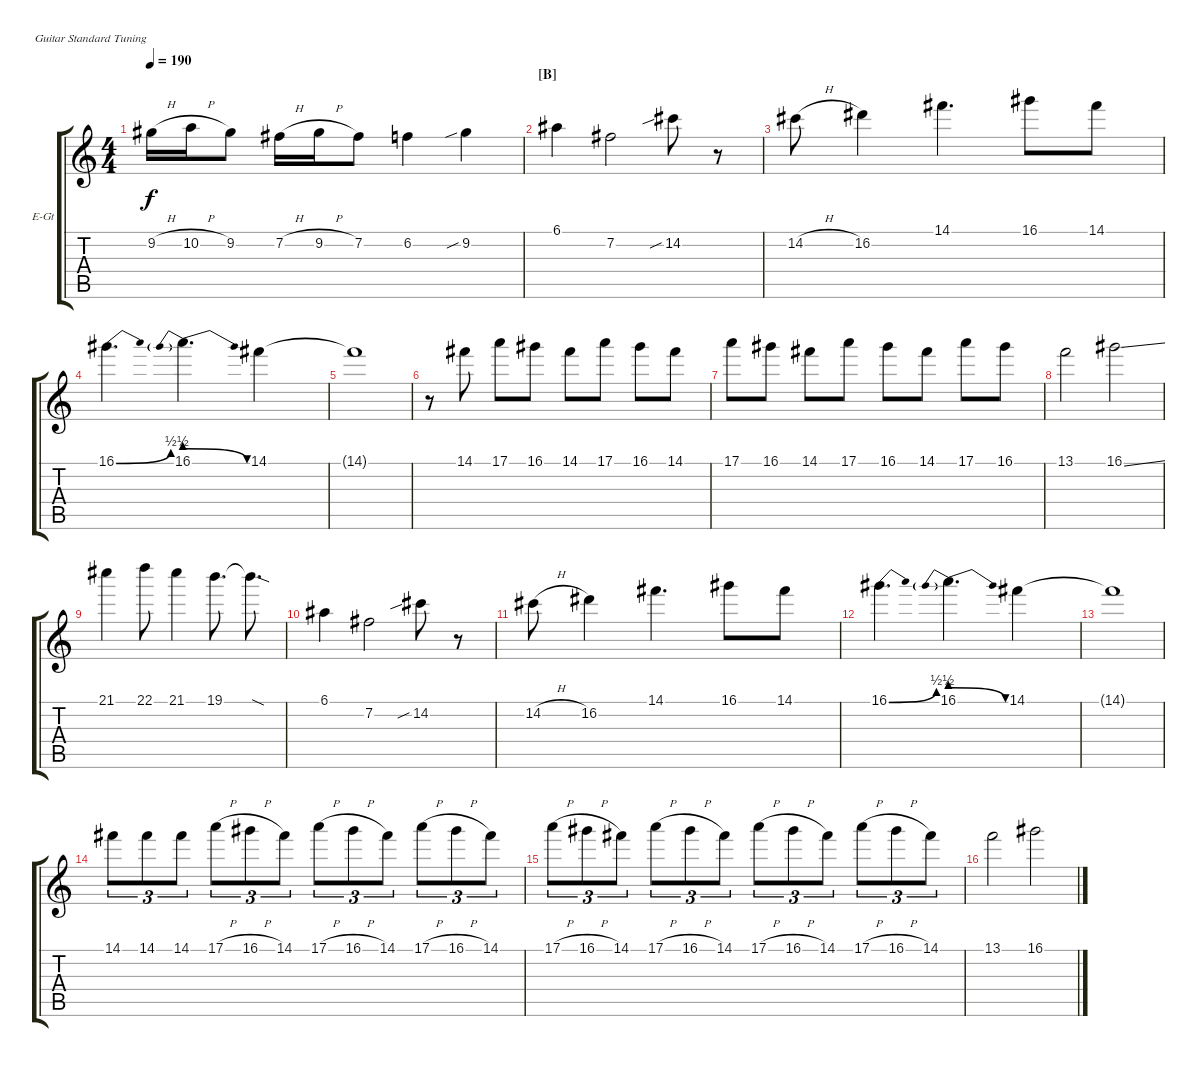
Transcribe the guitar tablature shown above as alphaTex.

\bracketExtendMode groupsimilarinstruments
\firstSystemTrackNameOrientation horizontal
\otherSystemsTrackNameOrientation horizontal
\track ("Lead guitar 1" "E-Gt") {instrument overdrivenguitar}
\staff {score tabs}
\tuning (E4 B3 G3 D3 A2 E2)
\ts (4 4)
\tempo 190
\clef g2
\ks c
9.2{h}.16{dy f} 10.2{h}.16 9.2.8 7.2{h}.16 9.2{h}.16 7.2.8 6.2.4 9.2{sib}.4 |
\section ("B" "")
6.1.4 7.2.2 14.2{sib}.8 r.8 |
14.2{h}.8 16.2.4 14.1.4{d} 16.1.8 14.1.8 |
16.1{be (bend 0 0 4.2 2)}.4{d} 16.1{be (prebendrelease 0 2 15 0)}.4{d} 14.1.4 |
14.1{t}.1 |
r.8 14.1.8 17.1.8 16.1.8 14.1.8 17.1.8 16.1.8 14.1.8 |
17.1.8 16.1.8 14.1.8 17.1.8 16.1.8 14.1.8 17.1.8 16.1.8 |
13.1.2 16.1{ss}.2 |
21.1.4 22.1.8 21.1.4 19.1.8{d} 19.1{sod t}.8{d} |
6.1.4 7.2.2 14.2{sib}.8 r.8 |
14.2{h}.8 16.2.4 14.1.4{d} 16.1.8 14.1.8 |
16.1{be (bend 0 0 4.2 2)}.4{d} 16.1{be (prebendrelease 0 2 15 0)}.4{d} 14.1.4 |
14.1{t}.1 |
14.1.8{tu (3 2)} 14.1.8{tu (3 2)} 14.1.8{tu (3 2)} 17.1{h}.8{tu (3 2)} 16.1{h}.8{tu (3 2)} 14.1.8{tu (3 2)} 17.1{h}.8{tu (3 2)} 16.1{h}.8{tu (3 2)} 14.1.8{tu (3 2)} 17.1{h}.8{tu (3 2)} 16.1{h}.8{tu (3 2)} 14.1.8{tu (3 2)} |
17.1{h}.8{tu (3 2)} 16.1{h}.8{tu (3 2)} 14.1.8{tu (3 2)} 17.1{h}.8{tu (3 2)} 16.1{h}.8{tu (3 2)} 14.1.8{tu (3 2)} 17.1{h}.8{tu (3 2)} 16.1{h}.8{tu (3 2)} 14.1.8{tu (3 2)} 17.1{h}.8{tu (3 2)} 16.1{h}.8{tu (3 2)} 14.1.8{tu (3 2)} |
13.1.2 16.1{ss}.2
